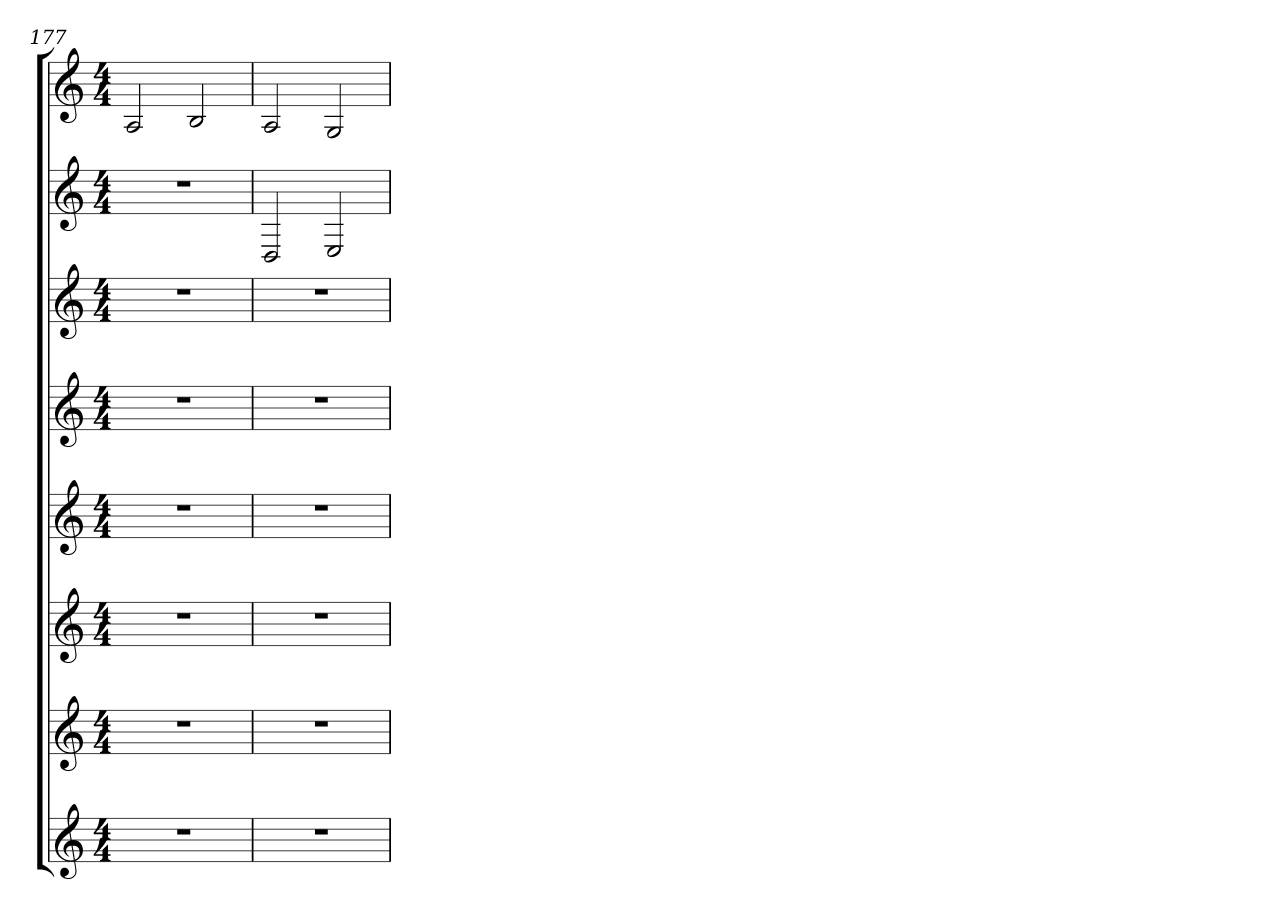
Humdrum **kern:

**kern	**kern	**kern	**kern	**kern	**kern	**kern	**kern
*part8	*part7	*part6	*part5	*part4	*part3	*part2	*part1
*staff8	*staff7	*staff6	*staff5	*staff4	*staff3	*staff2	*staff1
*clefG2	*clefG2	*clefG2	*clefG2	*clefG2	*clefG2	*clefG2	*clefG2
*k[]	*k[]	*k[]	*k[]	*k[]	*k[]	*k[]	*k[]
*M4/4	*M4/4	*M4/4	*M4/4	*M4/4	*M4/4	*M4/4	*M4/4
=177	=177	=177	=177	=177	=177	=177	=177
1r	1r	1r	1r	1r	1r	1r	2A/
.	.	.	.	.	.	.	2B/
=178	=178	=178	=178	=178	=178	=178	=178
1r	1r	1r	1r	1r	1r	2D/	2A/
.	.	.	.	.	.	2E/	2G/
=	=	=	=	=	=	=	=
*-	*-	*-	*-	*-	*-	*-	*-
